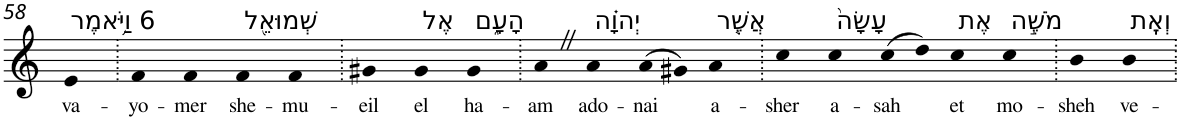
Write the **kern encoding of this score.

**kern	**text
*part1	*part1
*staff1	*staff1
*I"Piano	*
*I'Pno	*
!!LO:PB:g=z
*clefG2	*
*k[]	*
=58	=58
!LO:TX:a:t=6 וַיֹּ֥אמֶר	!
!	!LO:LY:b
4e	va-
=59.	=59.
!	!LO:LY:b
4f	-yo-
!	!LO:LY:b
4f	-mer
!LO:TX:a:t=שְׁמוּאֵ֖ל	!
!	!LO:LY:b
4f	she-
!	!LO:LY:b
4f	-mu-
=60.	=60.
!	!LO:LY:b
4g#X	-eil
!LO:TX:a:t=אֶל	!
!	!LO:LY:b
4g#	el
!LO:TX:a:t=הָעָ֑ם	!
!	!LO:LY:b
4g#	ha-
=61.	=61.
!	!LO:LY:b
4aZ	-am
!LO:TX:a:t=יְהוָ֗ה	!
!	!LO:LY:b
4a	ado-
!	!LO:LY:b
(>8a	-nai
8g#X)	.
!LO:TX:a:t=אֲשֶׁ֤ר	!
!	!LO:LY:b
4a	a-
=62.	=62.
!	!LO:LY:b
4cc	-sher
!LO:TX:a:t=עָשָׂה֙	!
!	!LO:LY:b
4cc	a-
!	!LO:LY:b
(>8cc	-sah
8dd)	.
!LO:TX:a:t=אֶת	!
!	!LO:LY:b
4cc	et
!LO:TX:a:t=מֹשֶׁ֣ה	!
!	!LO:LY:b
4cc	mo-
=63.	=63.
!	!LO:LY:b
4b	-sheh
!LO:TX:a:t=וְאֶֽת	!
!	!LO:LY:b
4b	ve-
=.	=.
*-	*-
